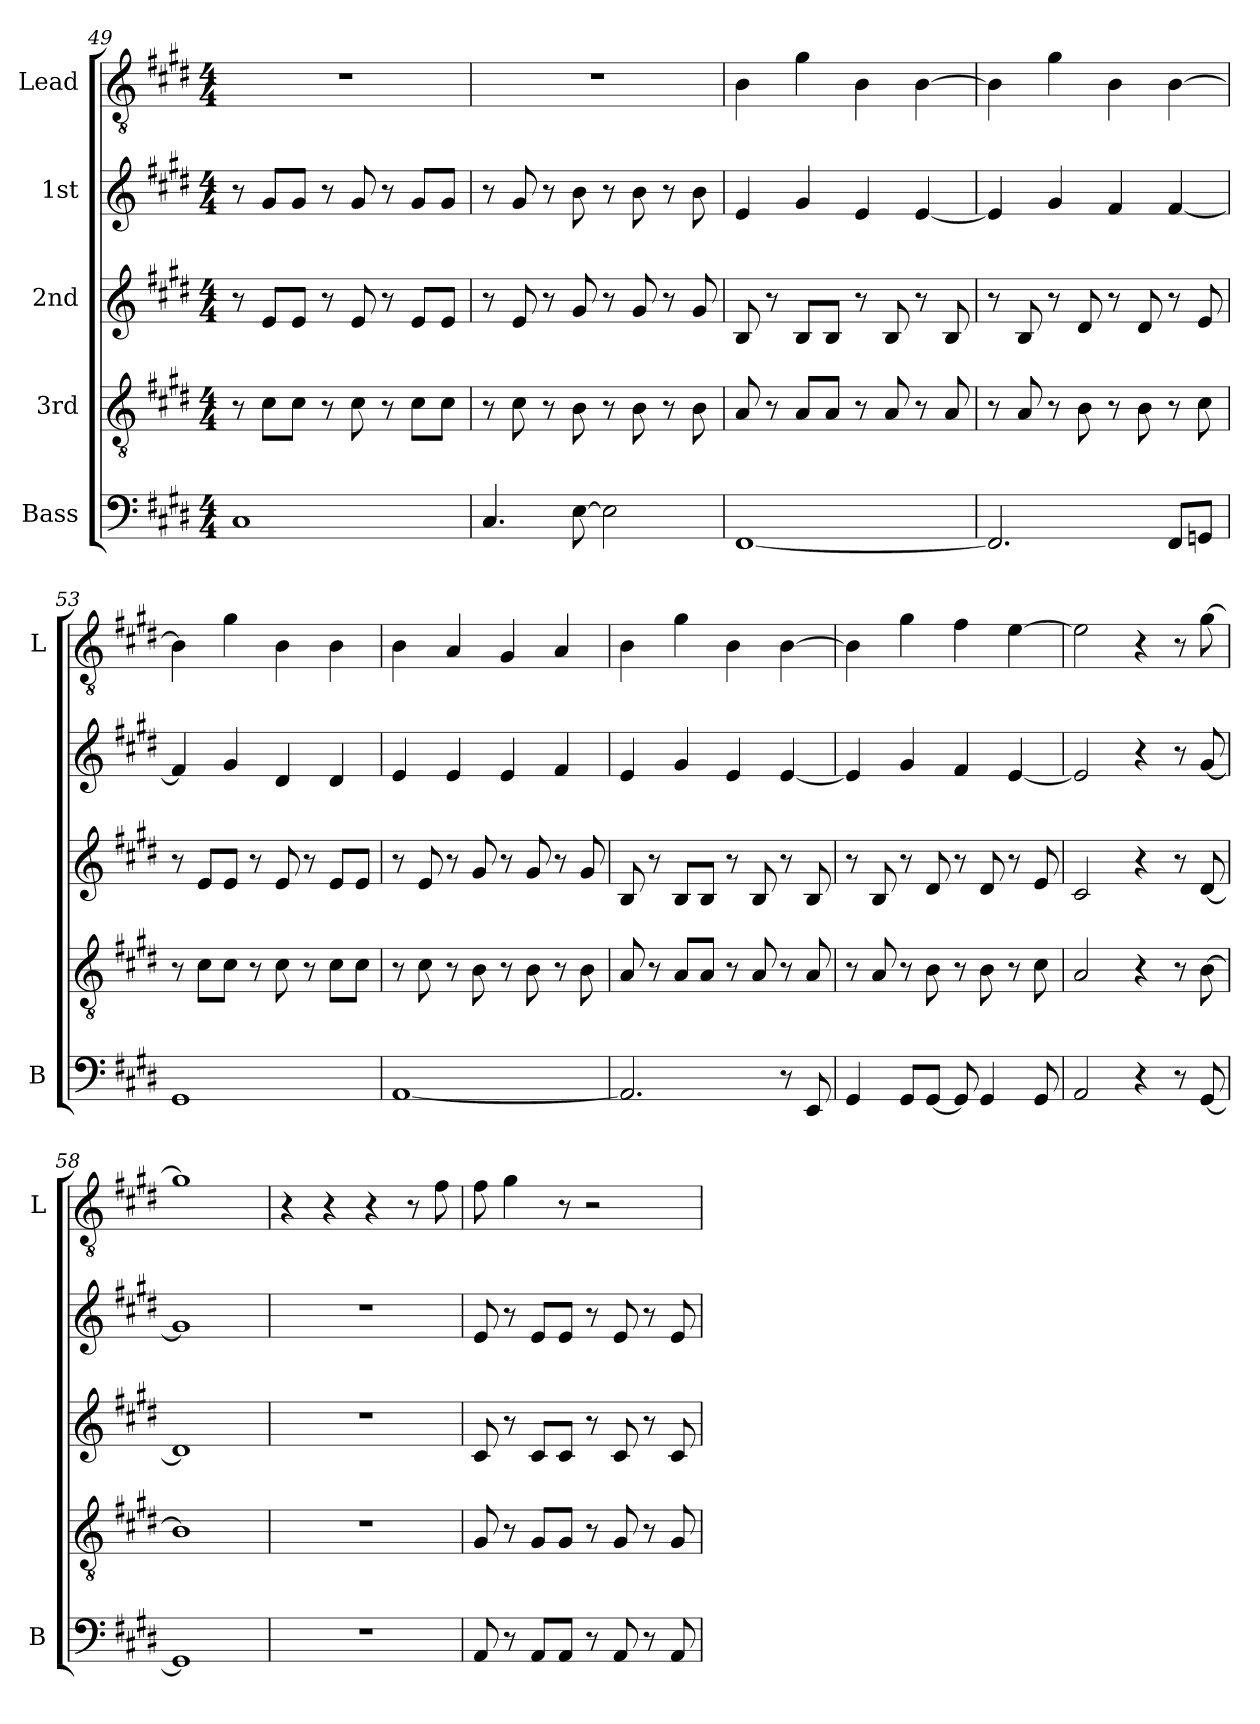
**kern	**kern	**kern	**kern	**kern
*part5	*part4	*part3	*part2	*part1
*staff5	*staff4	*staff3	*staff2	*staff1
*I"Bass	*I"3rd	*I"2nd	*I"1st	*I"Lead
*I'B	*	*	*	*I'L
*clefF4	*clefGv2	*clefG2	*clefG2	*clefGv2
*k[f#c#g#d#]	*k[f#c#g#d#]	*k[f#c#g#d#]	*k[f#c#g#d#]	*k[f#c#g#d#]
*M4/4	*M4/4	*M4/4	*M4/4	*M4/4
=49	=49	=49	=49	=49
1C#	8r	8r	8r	1r
.	8c#L	8eL	8g#L	.
.	8c#J	8eJ	8g#J	.
.	8r	8r	8r	.
.	8c#	8e	8g#	.
.	8r	8r	8r	.
.	8c#L	8eL	8g#L	.
.	8c#J	8eJ	8g#J	.
=50	=50	=50	=50	=50
4.C#	8r	8r	8r	1r
.	8c#	8e	8g#	.
.	8r	8r	8r	.
[8E	8B	8g#	8b	.
2E]	8r	8r	8r	.
.	8B	8g#	8b	.
.	8r	8r	8r	.
.	8B	8g#	8b	.
=51	=51	=51	=51	=51
[1FF#	8A	8B	4e	4B
.	8r	8r	.	.
.	8AL	8BL	4g#	4g#
.	8AJ	8BJ	.	.
.	8r	8r	4e	4B
.	8A	8B	.	.
.	8r	8r	[4e	[4B
.	8A	8B	.	.
=52	=52	=52	=52	=52
2.FF#]	8r	8r	4e]	4B]
.	8A	8B	.	.
.	8r	8r	4g#	4g#
.	8B	8d#	.	.
.	8r	8r	4f#	4B
.	8B	8d#	.	.
8FF#L	8r	8r	[4f#	[4B
8GGnJ	8c#	8e	.	.
=53	=53	=53	=53	=53
1GG#	8r	8r	4f#]	4B]
.	8c#L	8eL	.	.
.	8c#J	8eJ	4g#	4g#
.	8r	8r	.	.
.	8c#	8e	4d#	4B
.	8r	8r	.	.
.	8c#L	8eL	4d#	4B
.	8c#J	8eJ	.	.
=54	=54	=54	=54	=54
[1AA	8r	8r	4e	4B
.	8c#	8e	.	.
.	8r	8r	4e	4A
.	8B	8g#	.	.
.	8r	8r	4e	4G#
.	8B	8g#	.	.
.	8r	8r	4f#	4A
.	8B	8g#	.	.
=55	=55	=55	=55	=55
2.AA]	8A	8B	4e	4B
.	8r	8r	.	.
.	8AL	8BL	4g#	4g#
.	8AJ	8BJ	.	.
.	8r	8r	4e	4B
.	8A	8B	.	.
8r	8r	8r	[4e	[4B
8EE	8A	8B	.	.
=56	=56	=56	=56	=56
4GG#	8r	8r	4e]	4B]
.	8A	8B	.	.
8GG#L	8r	8r	4g#	4g#
[8GG#J	8B	8d#	.	.
8GG#]	8r	8r	4f#	4f#
4GG#	8B	8d#	.	.
.	8r	8r	[4e	[4e
8GG#	8c#	8e	.	.
=57	=57	=57	=57	=57
2AA	2A	2c#	2e]	2e]
4r	4r	4r	4r	4r
8r	8r	8r	8r	8r
[8GG#	[8B	[8d#	[8g#	[8g#
=58	=58	=58	=58	=58
1GG#]	1B]	1d#]	1g#]	1g#]
=59	=59	=59	=59	=59
1r	1r	1r	1r	4r
.	.	.	.	4r
.	.	.	.	4r
.	.	.	.	8r
.	.	.	.	8f#
=60	=60	=60	=60	=60
8AA	8G#	8c#	8e	8f#
8r	8r	8r	8r	4g#
8AAL	8G#L	8c#L	8eL	.
8AAJ	8G#J	8c#J	8eJ	8r
8r	8r	8r	8r	2r
8AA	8G#	8c#	8e	.
8r	8r	8r	8r	.
8AA	8G#	8c#	8e	.
=	=	=	=	=
*-	*-	*-	*-	*-
